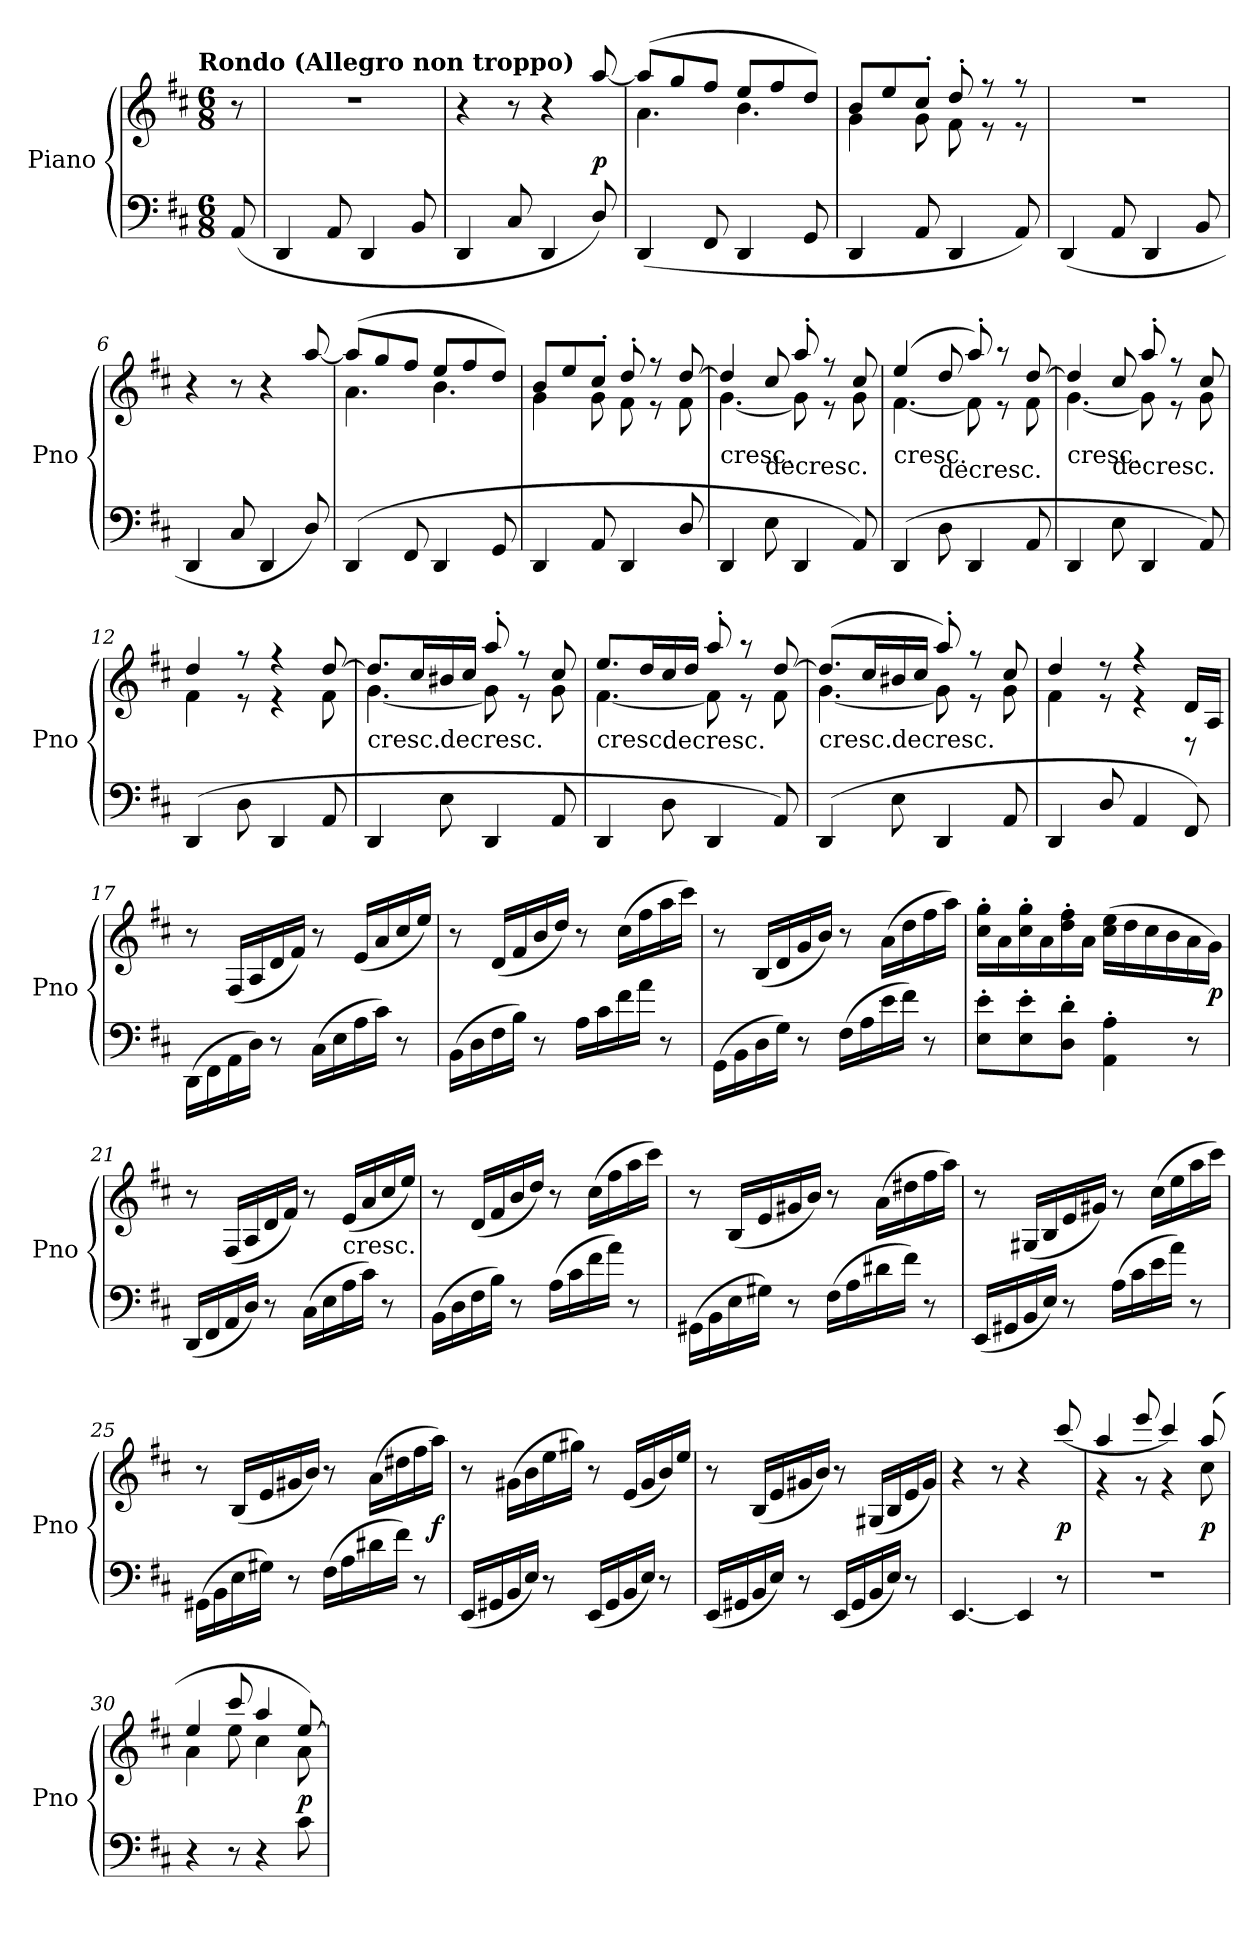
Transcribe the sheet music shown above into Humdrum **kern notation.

**kern	**kern	**dynam
*part1	*part1	*part1
*staff2	*staff1	*staff1/2
*I"Piano	*	*
*I'Pno	*	*
*clefF4	*clefG2	*
*k[f#c#]	*k[f#c#]	*
*D:	*D:	*
!!LO:TX:omd:t=Rondo (Allegro non troppo)
*M6/8	*M6/8	*
*MM124	*MM124	*
=	=	=
(8AA/	8r	.
=1	=1	=1
4DD/	2.r	.
8AA/	.	.
4DD/	.	.
8BB/	.	.
=2	=2	=2
4DD/	4r	.
8C#/	8r	.
4DD/	4r	.
8D/)	[8aa/	p
=3	=3	=3
*	*^	*
(4DD/	(8aa/L]	4.a\	.
.	8gg/	.	.
8FF#/	8ff#/J	.	.
4DD/	8ee/L	4.b\	.
.	8ff#/	.	.
8GG/	8dd/J)	.	.
=4	=4	=4	=4
4DD/	8b/L	4g\	.
.	8ee/	.	.
8AA/	8cc#'/J	8g\	.
4DD/	8dd'/	8f#\	.
.	8r	8r	.
8AA/)	8r	8r	.
*	*v	*v	*
=5	=5	=5
(4DD/	2.r	.
8AA/	.	.
4DD/	.	.
8BB/	.	.
=6	=6	=6
4DD/	4r	.
8C#/	8r	.
4DD/	4r	.
8D/)	[8aa/	.
=7	=7	=7
*	*^	*
(4DD/	(8aa/L]	4.a\	.
.	8gg/	.	.
8FF#/	8ff#/J	.	.
4DD/	8ee/L	4.b\	.
.	8ff#/	.	.
8GG/	8dd/J)	.	.
=8	=8	=8	=8
4DD/	8b/L	4g\	.
.	8ee/	.	.
8AA/	8cc#'/J	8g\	.
4DD/	8dd'/	8f#\	.
.	8r	8r	.
8D/	[8dd/	8f#\	.
=9	=9	=9	=9
!	!LO:TX:c:t=cresc.	!	!
4DD/	4dd/]	[4.g\	.
!	!LO:TX:c:t=decresc.	!	!
8E\	8cc#/	.	.
4DD/	8aa'/	8g\]	.
.	8r	8r	.
8AA/)	8cc#/	8g\	.
=10	=10	=10	=10
!	!LO:TX:c:t=cresc.	!	!
(4DD/	(4ee/	[4.f#\	.
!	!LO:TX:c:t=decresc.	!	!
8D\	8dd/	.	.
4DD/	8aa'/)	8f#\]	.
.	8r	8r	.
8AA/	[8dd/	8f#\	.
=11	=11	=11	=11
!	!LO:TX:c:t=cresc.	!	!
4DD/	4dd/]	[4.g\	.
!	!LO:TX:c:t=decresc.	!	!
8E\	8cc#/	.	.
4DD/	8aa'/	8g\]	.
.	8r	8r	.
8AA/)	8cc#/	8g\	.
=12	=12	=12	=12
(4DD/	4dd/	4f#\	.
8D\	8r	8r	.
4DD/	4r	4r	.
8AA/	[8dd/	8f#\	.
=13	=13	=13	=13
!	!LO:TX:c:t=cresc.	!	!
4DD/	8.dd/L]	[4.g\	.
.	16cc#/L	.	.
!	!LO:TX:c:t=decresc.	!	!
8E\	16b#X/	.	.
.	16cc#/JJ	.	.
4DD/	8aa'/	8g\]	.
.	8r	8r	.
8AA/	8cc#/	8g\	.
=14	=14	=14	=14
!	!LO:TX:c:t=cresc.	!	!
4DD/	8.ee/L	[4.f#\	.
.	16dd/L	.	.
!	!LO:TX:c:t=decresc.	!	!
8D\	16cc#/	.	.
.	16dd/JJ	.	.
4DD/	8aa'/	8f#\]	.
.	8r	8r	.
8AA/)	[8dd/	8f#\	.
=15	=15	=15	=15
!	!LO:TX:c:t=cresc.	!	!
(4DD/	(8.dd/L]	[4.g\	.
.	16cc#/L	.	.
!	!LO:TX:c:t=decresc.	!	!
8E\	16b#X/	.	.
.	16cc#/JJ	.	.
4DD/	8aa'/)	8g\]	.
.	8r	8r	.
8AA/	8cc#/	8g\	.
=16	=16	=16	=16
4DD/	4dd/	4f#\	.
8D/	8r	8r	.
4AA/	4r	4r	.
8FF#/)	16d/LL	8r	.
.	16A/JJ	.	.
*	*v	*v	*
=17	=17	=17
(16DD\LL	8r	.
16FF#\	.	.
16AA\	(16F#/LL	.
16D\JJ)	16A/	.
8r	16d/	.
.	16f#/JJ)	.
(16C#\LL	8r	.
16E\	.	.
16A\	(16e/LL	.
16c#\JJ)	16a/	.
8r	16cc#/	.
.	16ee/JJ)	.
=18	=18	=18
(16BB\LL	8r	.
16D\	.	.
16F#\	(16d/LL	.
16B\JJ)	16f#/	.
8r	16b/	.
.	16dd/JJ)	.
16A\LL	8r	.
16c#\	.	.
16f#\	(16cc#\LL	.
16a\JJ	16ff#\	.
8r	16aa\	.
.	16ccc#\JJ)	.
=19	=19	=19
(16GG\LL	8r	.
16BB\	.	.
16D\	(16B/LL	.
16G\JJ)	16d/	.
8r	16g/	.
.	16b/JJ)	.
(16F#\LL	8r	.
16A\	.	.
16e\	(16a\LL	.
16f#\JJ)	16dd\	.
8r	16ff#\	.
.	16aa\JJ)	.
=20	=20	=20
8E'\ 8e'\L	16cc#'\ 16gg'\LL	.
.	16a\	.
8E'\ 8e'\	16cc#'\ 16gg'\	.
.	16a\	.
8D'\ 8d'\J	16dd'\ 16ff#'\	.
.	16a\JJ	.
4AA'\ 4A'\	(16cc#\ 16ee\LL	.
.	16dd\	.
.	16cc#\	.
.	16b\	.
8r	16a\	.
.	16g\JJ)	p
=21	=21	=21
(16DD/LL	8r	.
16FF#/	.	.
16AA/	(16F#/LL	.
16D/JJ)	16A/	.
8r	16d/	.
.	16f#/JJ)	.
(16C#\LL	8r	.
16E\	.	.
!	!LO:TX:c:t=cresc.	!
16A\	(16e/LL	.
16c#\JJ)	16a/	.
8r	16cc#/	.
.	16ee/JJ)	.
=22	=22	=22
(16BB\LL	8r	.
16D\	.	.
16F#\	(16d/LL	.
16B\JJ)	16f#/	.
8r	16b/	.
.	16dd/JJ)	.
(16A\LL	8r	.
16c#\	.	.
16f#\	(16cc#\LL	.
16a\JJ)	16ff#\	.
8r	16aa\	.
.	16ccc#\JJ)	.
=23	=23	=23
(16GG#X\LL	8r	.
16BB\	.	.
16E\	(16B/LL	.
16G#X\JJ)	16e/	.
8r	16g#X/	.
.	16b/JJ)	.
(16F#\LL	8r	.
16A\	.	.
16d#X\	(16a\LL	.
16f#\JJ)	16dd#X\	.
8r	16ff#\	.
.	16aa\JJ)	.
=24	=24	=24
(16EE/LL	8r	.
16GG#X/	.	.
16BB/	(16G#X/LL	.
16E/JJ)	16B/	.
8r	16e/	.
.	16g#X/JJ)	.
(16A\LL	8r	.
16c#\	.	.
16e\	(16cc#\LL	.
16a\JJ)	16ee\	.
8r	16aa\	.
.	16ccc#\JJ)	.
=25	=25	=25
(16GG#X\LL	8r	.
16BB\	.	.
16E\	(16B/LL	.
16G#X\JJ)	16e/	.
8r	16g#X/	.
.	16b/JJ)	.
(16F#\LL	8r	.
16A\	.	.
16d#X\	(16a\LL	.
16f#\JJ)	16dd#X\	.
8r	16ff#\	.
.	16aa\JJ)	f
=26	=26	=26
(16EE/LL	8r	.
16GG#X/	.	.
16BB/	(16g#X\LL	.
16E/JJ)	16b\	.
8r	16ee\	.
.	16gg#X\JJ)	.
(16EE/LL	8r	.
16GG#/	.	.
16BB/	(16e/LL	.
16E/JJ)	16g#/	.
8r	16b/)	.
.	16ee/JJ	.
=27	=27	=27
(16EE/LL	8r	.
16GG#X/	.	.
16BB/	(16B/LL	.
16E/JJ)	16e/	.
8r	16g#X/	.
.	16b/JJ)	.
(16EE/LL	8r	.
16GG#/	.	.
16BB/	(16G#X/LL	.
16E/JJ)	16B/	.
8r	16e/	.
.	16g#/JJ)	.
=28	=28	=28
[4.EE/	4r	.
.	8r	.
4EE/]	4r	.
8r	(8ccc#/	p
=29	=29	=29
*	*^	*
2.r	4aa/	4r	.
.	8eee/	8r	.
.	4ccc#/)	4r	.
.	(8aa/	8cc#\	p
=30	=30	=30	=30
4r	4ee/	4a\	.
8r	8ccc#/	8ee\	.
4r	4aa/	4cc#\	.
8c#\	[8ee/)	8a\	p
*	*v	*v	*
=	=	=
*-	*-	*-
